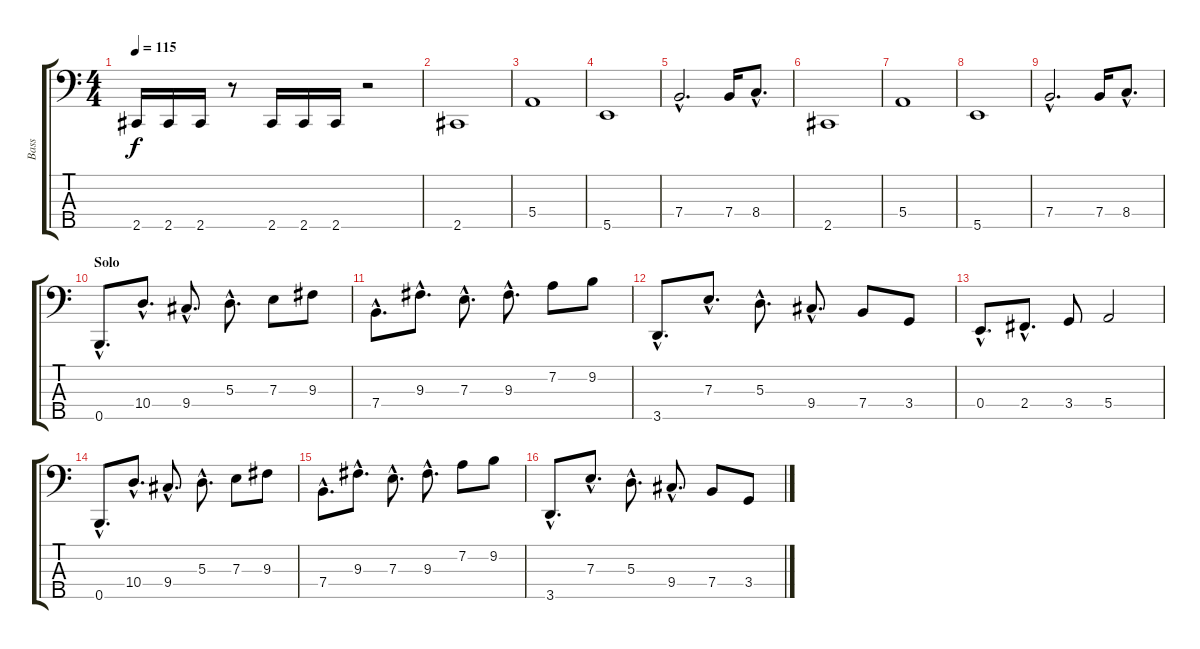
\track ("Bass" "Bass") {instrument electricbasspick}
\staff {score tabs}
\tuning (G2 D2 A1 E1 B0) {hide}
\ts (4 4)
\tempo 115
\clef f4
\ks c
2.5.16{dy f} 2.5.16 2.5.16 r.8 2.5.16 2.5.16 2.5.16 r.2 |
2.5.1 |
5.4.1 |
5.5.1 |
7.4{hac}.2{d} 7.4.16 8.4{hac}.8{d} |
2.5.1 |
5.4.1 |
5.5.1 |
7.4{hac}.2{d} 7.4.16 8.4{hac}.8{d} |
\section ("" "Solo")
0.5{hac}.8{d} 10.4{hac}.8{d} 9.4{hac}.8{d} 5.3{hac}.8{d} 7.3.8 9.3.8 |
7.4{hac}.8{d} 9.3{hac}.8{d} 7.3{hac}.8{d} 9.3{hac}.8{d} 7.2.8 9.2.8 |
3.5{hac}.8{d} 7.3{hac}.8{d} 5.3{hac}.8{d} 9.4{hac}.8{d} 7.4.8 3.4.8 |
0.4{hac}.8{d} 2.4{hac}.8{d} 3.4.8 5.4.2 |
0.5{hac}.8{d} 10.4{hac}.8{d} 9.4{hac}.8{d} 5.3{hac}.8{d} 7.3.8 9.3.8 |
7.4{hac}.8{d} 9.3{hac}.8{d} 7.3{hac}.8{d} 9.3{hac}.8{d} 7.2.8 9.2.8 |
3.5{hac}.8{d} 7.3{hac}.8{d} 5.3{hac}.8{d} 9.4{hac}.8{d} 7.4.8 3.4.8
